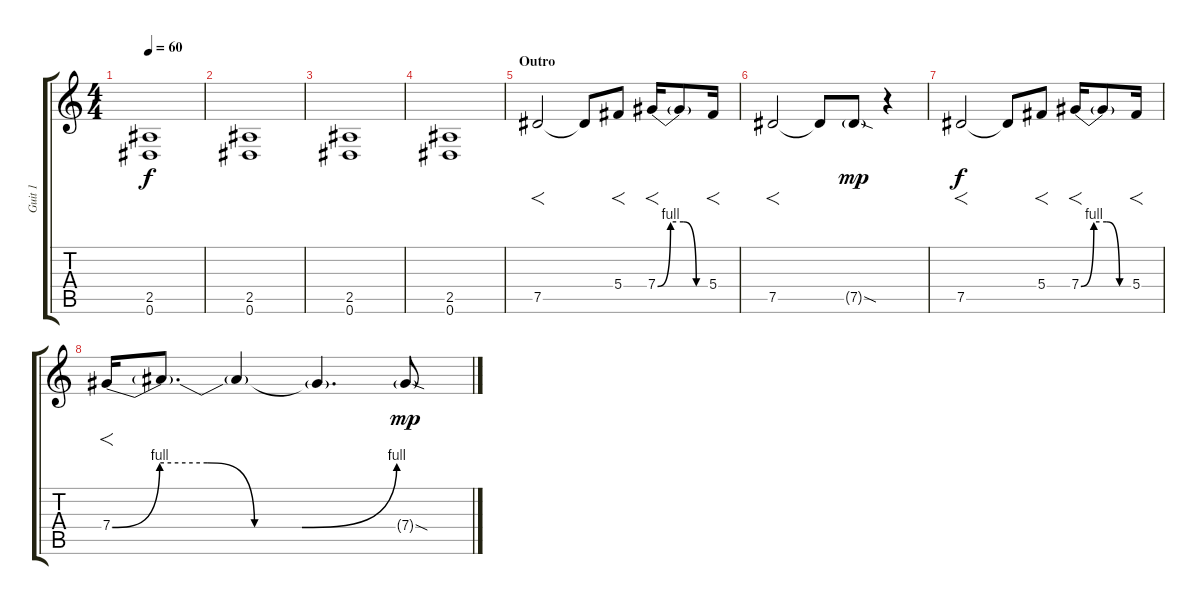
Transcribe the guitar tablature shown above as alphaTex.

\track ("Guit 1" "Guit 1") {instrument distortionguitar}
\staff {score tabs}
\tuning (Eb4 Bb3 Gb3 Db3 Ab2 Eb2) {hide}
\ts (4 4)
\tempo 60
\clef g2
\ks c
(2.5 0.6).1{dy f} |
(2.5 0.6).1 |
(2.5 0.6).1 |
(2.5 0.6).1 |
\section ("" "Outro")
7.5.2{f} 7.5{t}.8 5.4.8{f} 7.4{be (custom 0 0 15 4 30 4 45 0 60 0)}.16{f} 7.4{t}.8 5.4.16{f} |
7.5.2{f} 7.5{t}.8 7.5{sod g}.8{dy mp} r.4 |
7.5.2{f dy f} 7.5{t}.8 5.4.8{f} 7.4{be (custom 0 0 15 4 30 4 45 0 60 0)}.16{f} 7.4{t}.8 5.4.16{f} |
7.4{be (custom 0 0 10 4 20 4 30 0 40 0 60 4)}.16{f} 7.4{t}.8{d} 7.4{t}.4 7.4{t}.4{d} 7.4{sod g}.8{dy mp}
